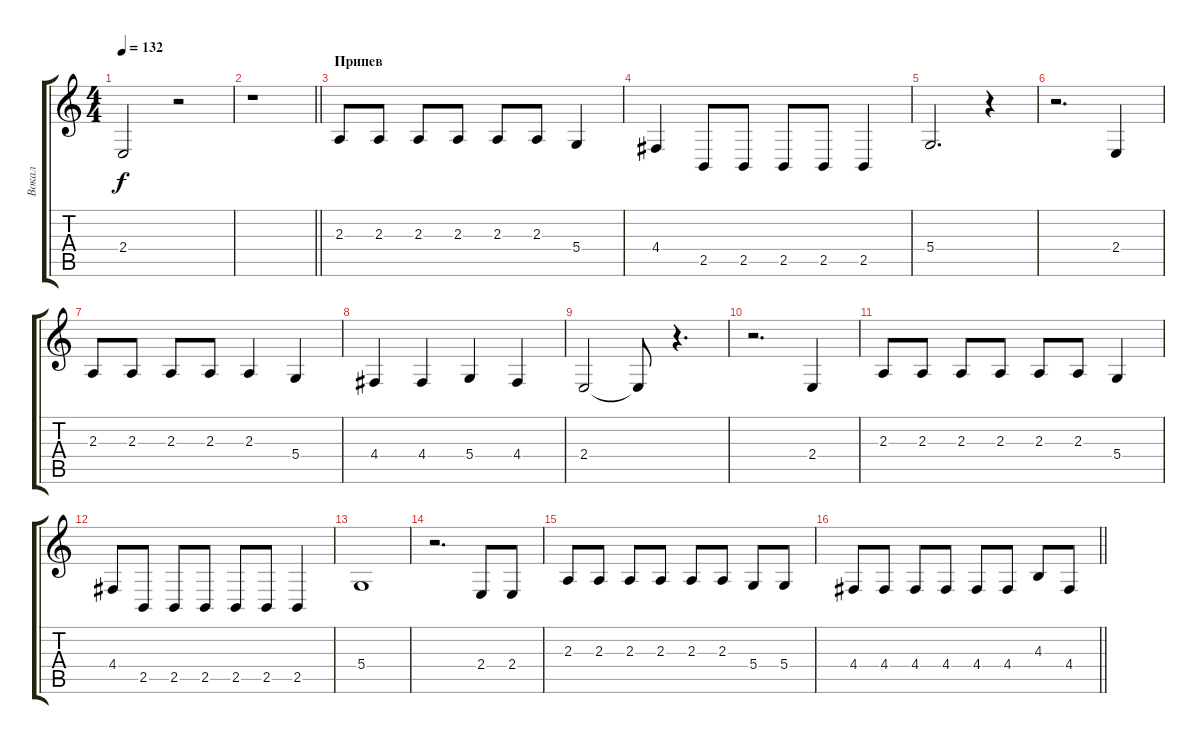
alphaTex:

\track ("Вокал" "Вокал") {instrument tenorsax}
\staff {score tabs}
\tuning (E4 B3 G3 D3 A2 E2) {hide}
\ts (4 4)
\tempo 132
\clef g2
\ks c
2.4{t}.2{dy f} r.2 |
\barLineRight lightlight
r.1 |
\section ("" "Припев")
2.3.8 2.3.8 2.3.8 2.3.8 2.3.8 2.3.8 5.4.4 |
4.4.4 2.5.8 2.5.8 2.5.8 2.5.8 2.5.4 |
5.4.2{d} r.4 |
r.2{d} 2.4.4 |
2.3.8 2.3.8 2.3.8 2.3.8 2.3.4 5.4.4 |
4.4.4 4.4.4 5.4.4 4.4.4 |
2.4.2 2.4{t}.8 r.4{d} |
r.2{d} 2.4.4 |
2.3.8 2.3.8 2.3.8 2.3.8 2.3.8 2.3.8 5.4.4 |
4.4.8 2.5.8 2.5.8 2.5.8 2.5.8 2.5.8 2.5.4 |
5.4.1 |
r.2{d} 2.4.8 2.4.8 |
2.3.8 2.3.8 2.3.8 2.3.8 2.3.8 2.3.8 5.4.8 5.4.8 |
\barLineRight lightlight
4.4.8 4.4.8 4.4.8 4.4.8 4.4.8 4.4.8 4.3.8 4.4.8
